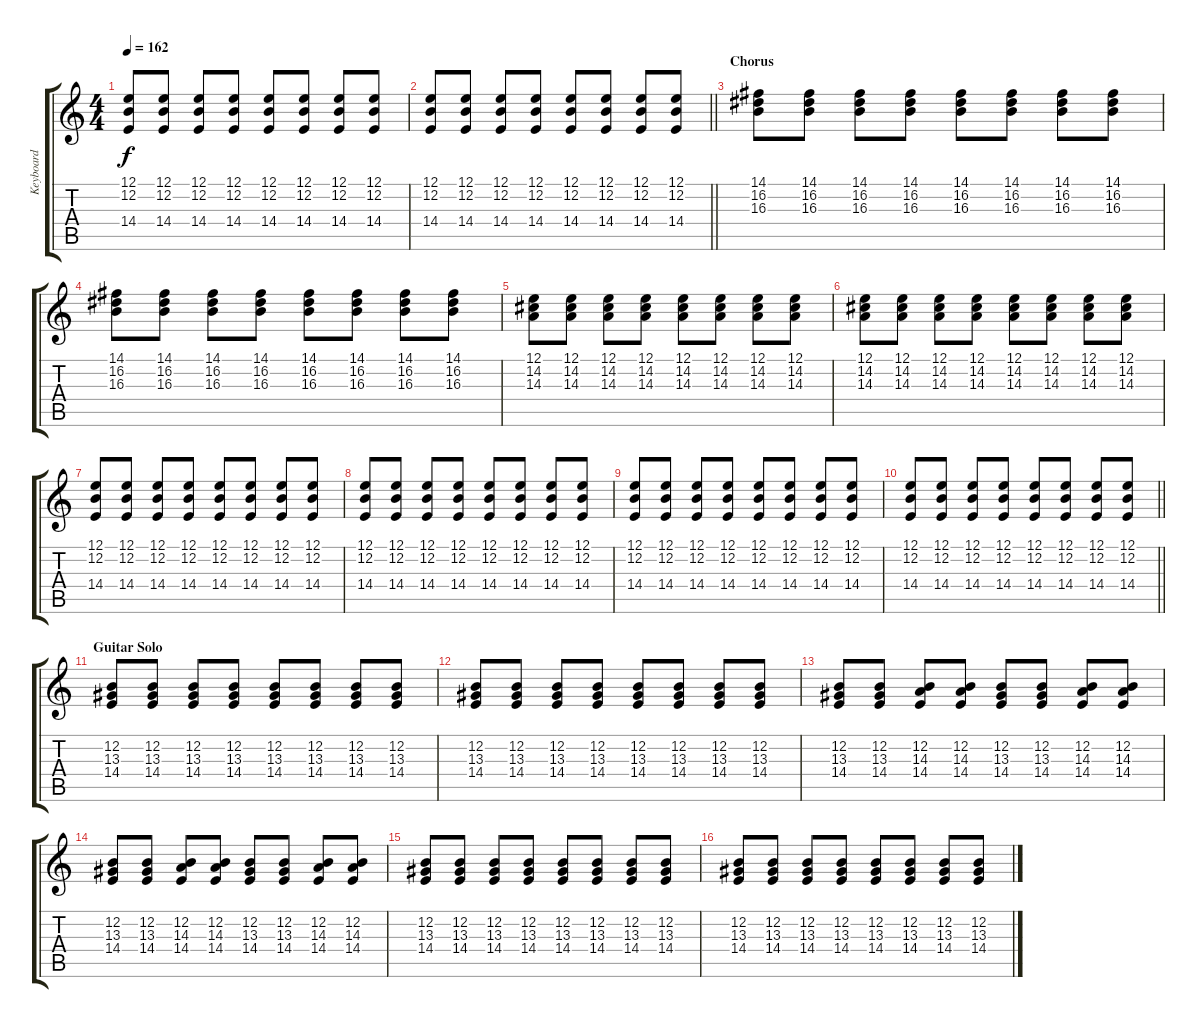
\track ("Keyboard" "Keyboard") {instrument acousticgrandpiano}
\staff {score tabs}
\tuning (E4 B3 G3 D3 A2 E2) {hide}
\ts (4 4)
\tempo 162
\clef g2
\ks c
(12.1 12.2 14.4).8{dy f} (12.1 12.2 14.4).8 (12.1 12.2 14.4).8 (12.1 12.2 14.4).8 (12.1 12.2 14.4).8 (12.1 12.2 14.4).8 (12.1 12.2 14.4).8 (12.1 12.2 14.4).8 |
\barLineRight lightlight
(12.1 12.2 14.4).8 (12.1 12.2 14.4).8 (12.1 12.2 14.4).8 (12.1 12.2 14.4).8 (12.1 12.2 14.4).8 (12.1 12.2 14.4).8 (12.1 12.2 14.4).8 (12.1 12.2 14.4).8 |
\section ("" "Chorus")
(14.1 16.2 16.3).8 (14.1 16.2 16.3).8 (14.1 16.2 16.3).8 (14.1 16.2 16.3).8 (14.1 16.2 16.3).8 (14.1 16.2 16.3).8 (14.1 16.2 16.3).8 (14.1 16.2 16.3).8 |
(14.1 16.2 16.3).8 (14.1 16.2 16.3).8 (14.1 16.2 16.3).8 (14.1 16.2 16.3).8 (14.1 16.2 16.3).8 (14.1 16.2 16.3).8 (14.1 16.2 16.3).8 (14.1 16.2 16.3).8 |
(12.1 14.2 14.3).8 (12.1 14.2 14.3).8 (12.1 14.2 14.3).8 (12.1 14.2 14.3).8 (12.1 14.2 14.3).8 (12.1 14.2 14.3).8 (12.1 14.2 14.3).8 (12.1 14.2 14.3).8 |
(12.1 14.2 14.3).8 (12.1 14.2 14.3).8 (12.1 14.2 14.3).8 (12.1 14.2 14.3).8 (12.1 14.2 14.3).8 (12.1 14.2 14.3).8 (12.1 14.2 14.3).8 (12.1 14.2 14.3).8 |
(12.1 12.2 14.4).8 (12.1 12.2 14.4).8 (12.1 12.2 14.4).8 (12.1 12.2 14.4).8 (12.1 12.2 14.4).8 (12.1 12.2 14.4).8 (12.1 12.2 14.4).8 (12.1 12.2 14.4).8 |
(12.1 12.2 14.4).8 (12.1 12.2 14.4).8 (12.1 12.2 14.4).8 (12.1 12.2 14.4).8 (12.1 12.2 14.4).8 (12.1 12.2 14.4).8 (12.1 12.2 14.4).8 (12.1 12.2 14.4).8 |
(12.1 12.2 14.4).8 (12.1 12.2 14.4).8 (12.1 12.2 14.4).8 (12.1 12.2 14.4).8 (12.1 12.2 14.4).8 (12.1 12.2 14.4).8 (12.1 12.2 14.4).8 (12.1 12.2 14.4).8 |
\barLineRight lightlight
(12.1 12.2 14.4).8 (12.1 12.2 14.4).8 (12.1 12.2 14.4).8 (12.1 12.2 14.4).8 (12.1 12.2 14.4).8 (12.1 12.2 14.4).8 (12.1 12.2 14.4).8 (12.1 12.2 14.4).8 |
\section ("" "Guitar Solo")
(12.2 13.3 14.4).8 (12.2 13.3 14.4).8 (12.2 13.3 14.4).8 (12.2 13.3 14.4).8 (12.2 13.3 14.4).8 (12.2 13.3 14.4).8 (12.2 13.3 14.4).8 (12.2 13.3 14.4).8 |
(12.2 13.3 14.4).8 (12.2 13.3 14.4).8 (12.2 13.3 14.4).8 (12.2 13.3 14.4).8 (12.2 13.3 14.4).8 (12.2 13.3 14.4).8 (12.2 13.3 14.4).8 (12.2 13.3 14.4).8 |
(12.2 13.3 14.4).8 (12.2 13.3 14.4).8 (12.2 14.3 14.4).8 (12.2 14.3 14.4).8 (12.2 13.3 14.4).8 (12.2 13.3 14.4).8 (12.2 14.3 14.4).8 (12.2 14.3 14.4).8 |
(12.2 13.3 14.4).8 (12.2 13.3 14.4).8 (12.2 14.3 14.4).8 (12.2 14.3 14.4).8 (12.2 13.3 14.4).8 (12.2 13.3 14.4).8 (12.2 14.3 14.4).8 (12.2 14.3 14.4).8 |
(12.2 13.3 14.4).8 (12.2 13.3 14.4).8 (12.2 13.3 14.4).8 (12.2 13.3 14.4).8 (12.2 13.3 14.4).8 (12.2 13.3 14.4).8 (12.2 13.3 14.4).8 (12.2 13.3 14.4).8 |
(12.2 13.3 14.4).8 (12.2 13.3 14.4).8 (12.2 13.3 14.4).8 (12.2 13.3 14.4).8 (12.2 13.3 14.4).8 (12.2 13.3 14.4).8 (12.2 13.3 14.4).8 (12.2 13.3 14.4).8
